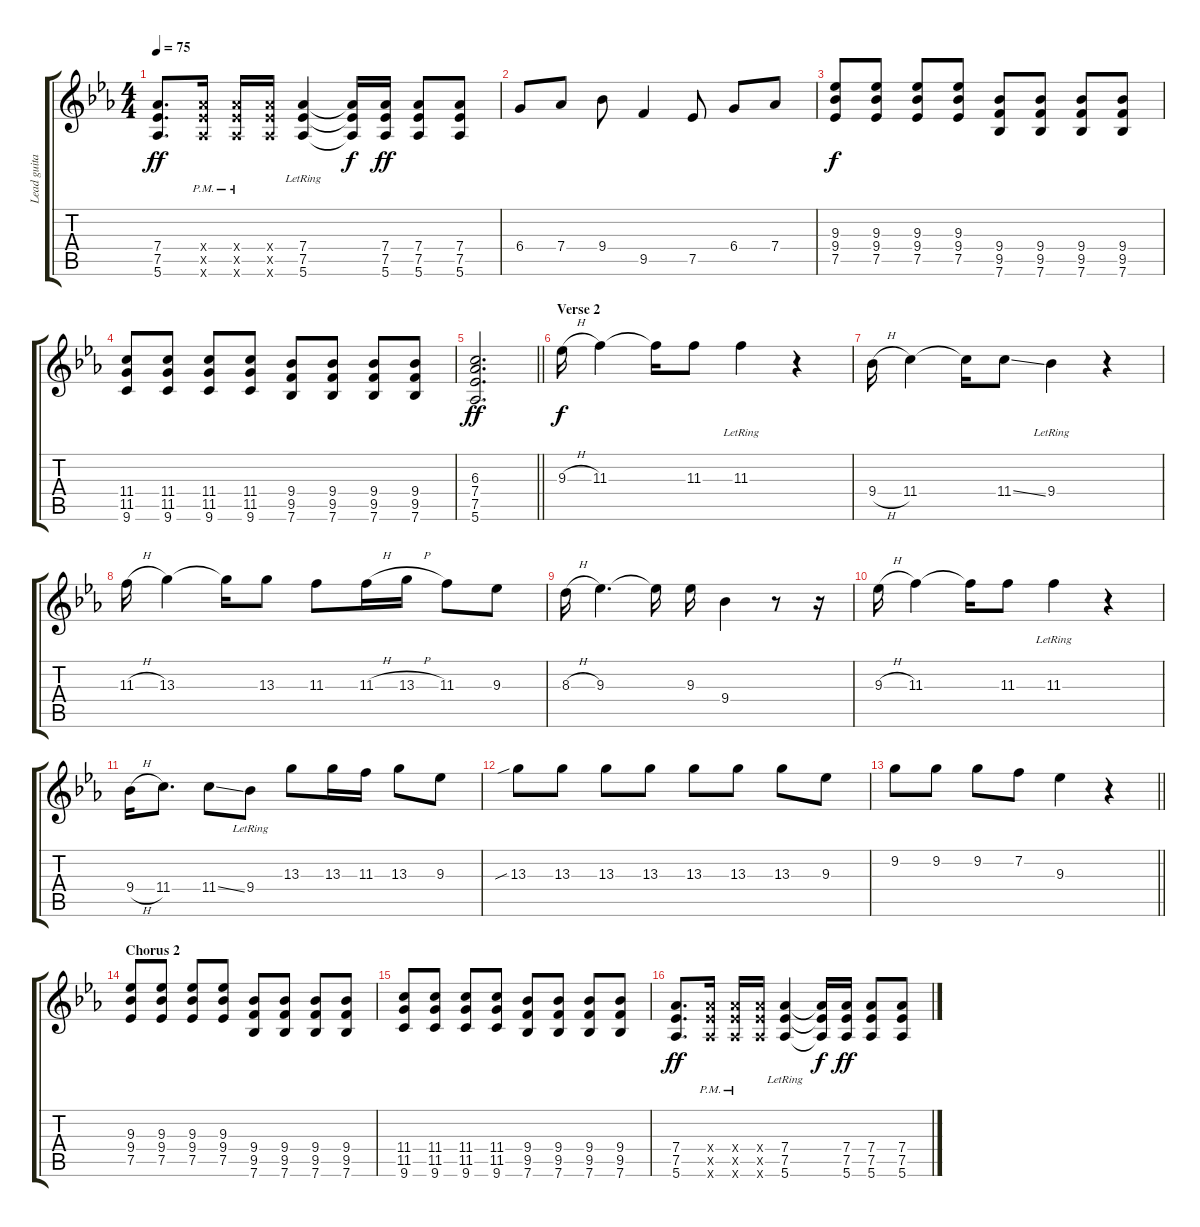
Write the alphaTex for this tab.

\track ("Lead guitar" "Lead guita") {instrument distortionguitar}
\staff {score tabs}
\tuning (Eb4 Bb3 Gb3 Db3 Ab2 Eb2) {hide}
\ts (4 4)
\tempo 75
\clef g2
\ks eb
(7.4 7.5 5.6).8{d dy ff} (7.4{pm x} 7.5{pm x} 5.6{pm x}).16 (7.4{pm x} 7.5{pm x} 5.6{pm x}).16 (7.4{x} 7.5{x} 5.6{x}).16 (7.4{lr} 7.5{lr} 5.6{lr}).4 (7.4{t} 7.5{t} 5.6{t}).16{dy f} (7.4 7.5 5.6).16{dy ff} (7.4 7.5 5.6).8 (7.4 7.5 5.6).8 |
6.4.8 7.4.8 9.4.8 9.5.4 7.5.8 6.4.8 7.4.8 |
(9.3 9.4 7.5).8{dy f} (9.3 9.4 7.5).8 (9.3 9.4 7.5).8 (9.3 9.4 7.5).8 (9.4 9.5 7.6).8 (9.4 9.5 7.6).8 (9.4 9.5 7.6).8 (9.4 9.5 7.6).8 |
(11.4 11.5 9.6).8 (11.4 11.5 9.6).8 (11.4 11.5 9.6).8 (11.4 11.5 9.6).8 (9.4 9.5 7.6).8 (9.4 9.5 7.6).8 (9.4 9.5 7.6).8 (9.4 9.5 7.6).8 |
\barLineRight lightlight
(6.3 7.4 7.5 5.6).2{d dy ff} |
\section ("" "Verse 2")
9.3{h}.16{dy f} 11.3.4 11.3{t}.16 11.3.8 11.3{lr}.4 r.4 |
9.4{h}.16 11.4.4 11.4{t}.16 11.4{ss}.8 9.4{lr}.4 r.4 |
11.3{h}.16 13.3.4 13.3{t}.16 13.3.8 11.3.8 11.3{h}.16 13.3{h}.16 11.3.8 9.3.8 |
8.3{h}.16 9.3.4{d} 9.3{t}.16 9.3.16 9.4.4 r.8 r.16 |
9.3{h}.16 11.3.4 11.3{t}.16 11.3.8 11.3{lr}.4 r.4 |
9.4{h}.16 11.4.8{d} 11.4{ss}.8 9.4{lr}.8 13.3.8 13.3.16 11.3.16 13.3.8 9.3.8 |
13.3{sib}.8 13.3.8 13.3.8 13.3.8 13.3.8 13.3.8 13.3.8 9.3.8 |
\barLineRight lightlight
9.2.8 9.2.8 9.2.8 7.2.8 9.3.4 r.4 |
\section ("" "Chorus 2")
(9.3 9.4 7.5).8 (9.3 9.4 7.5).8 (9.3 9.4 7.5).8 (9.3 9.4 7.5).8 (9.4 9.5 7.6).8 (9.4 9.5 7.6).8 (9.4 9.5 7.6).8 (9.4 9.5 7.6).8 |
(11.4 11.5 9.6).8 (11.4 11.5 9.6).8 (11.4 11.5 9.6).8 (11.4 11.5 9.6).8 (9.4 9.5 7.6).8 (9.4 9.5 7.6).8 (9.4 9.5 7.6).8 (9.4 9.5 7.6).8 |
(7.4 7.5 5.6).8{d dy ff} (7.4{pm x} 7.5{pm x} 5.6{pm x}).16 (7.4{pm x} 7.5{pm x} 5.6{pm x}).16 (7.4{x} 7.5{x} 5.6{x}).16 (7.4{lr} 7.5{lr} 5.6{lr}).4 (7.4{t} 7.5{t} 5.6{t}).16{dy f} (7.4 7.5 5.6).16{dy ff} (7.4 7.5 5.6).8 (7.4 7.5 5.6).8
